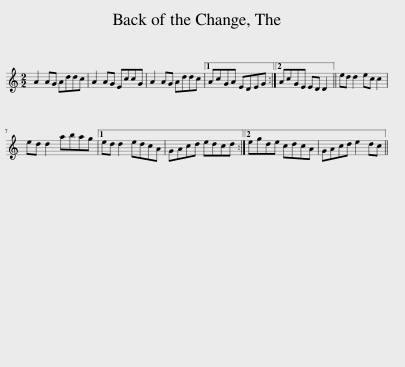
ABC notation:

X:1
L:1/8
M:2/2
I:linebreak $
K:C
V:1 treble
V:1
 A2 AG Addc | A2 AG EccG | A2 AG Addc |1 AcGA EDEG :|2 AcGE ED D2 || %5
 ed d2 ec c2 |$ ed d2 abag |1 ed d2 edcA | GAcd edcd :|2 egde cdcA | %10
 GAcd e2 dc || %11
